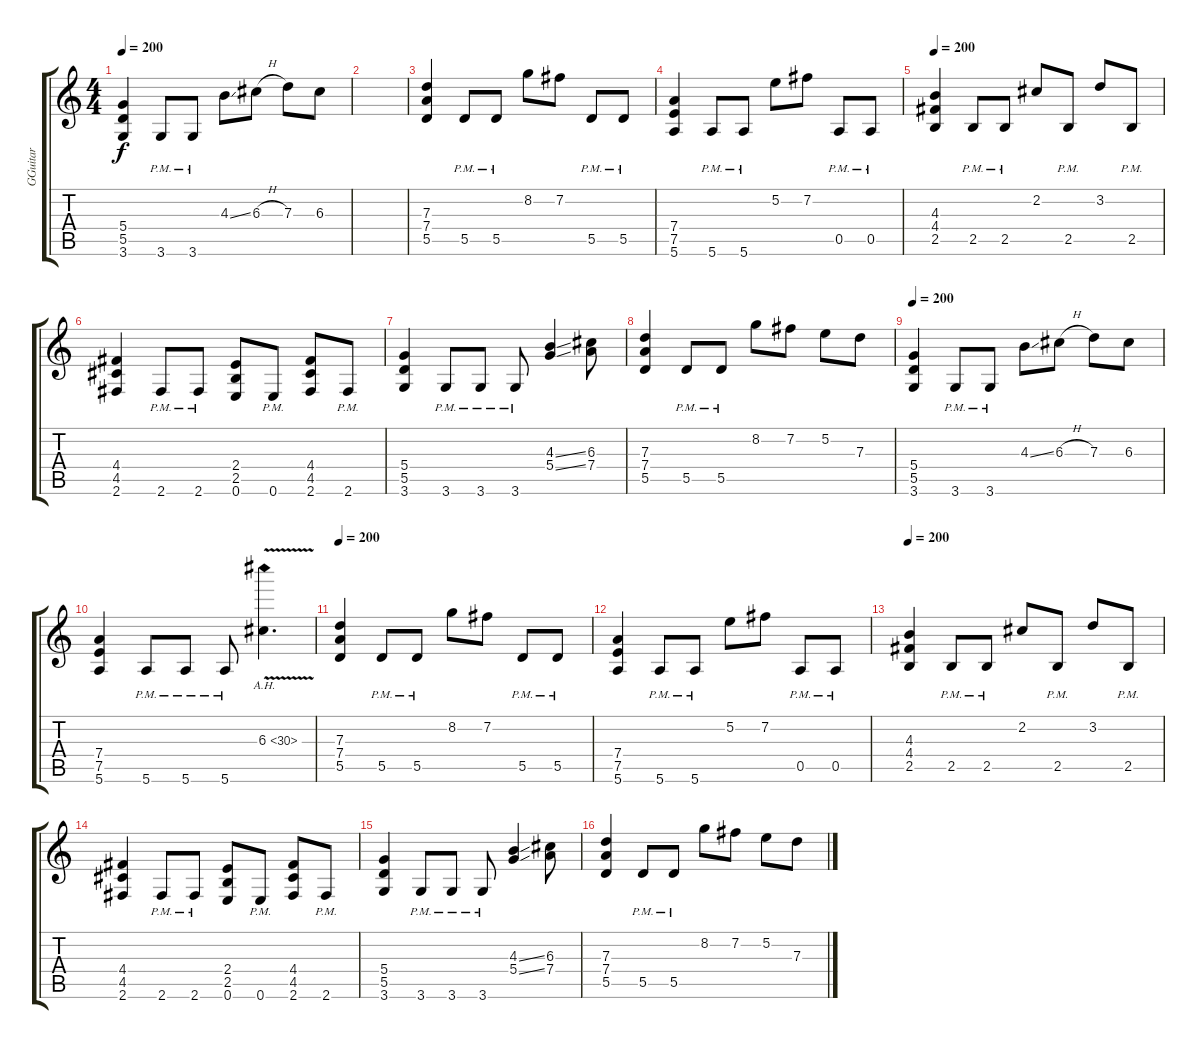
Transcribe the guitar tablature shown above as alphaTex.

\track ("GGuitar" "GGuitar") {instrument distortionguitar}
\staff {score tabs}
\tuning (E4 B3 G3 D3 A2 E2) {hide}
\ts (4 4)
\tempo 200
\clef g2
\ks c
(5.4 5.5 3.6).4{dy f} 3.6{pm}.8 3.6{pm}.8 4.3{ss}.8 6.3{h}.8 7.3.8 6.3.8 |
|
(7.3 7.4 5.5).4 5.5{pm}.8 5.5{pm}.8 8.2.8 7.2.8 5.5{pm}.8 5.5{pm}.8 |
(7.4 7.5 5.6).4 5.6{pm}.8 5.6{pm}.8 5.2.8 7.2.8 0.5{pm}.8 0.5{pm}.8 |
\tempo 200
(4.3 4.4 2.5).4 2.5{pm}.8 2.5{pm}.8 2.2.8 2.5{pm}.8 3.2.8 2.5{pm}.8 |
(4.4 4.5 2.6).4 2.6{pm}.8 2.6{pm}.8 (2.4 2.5 0.6).8 0.6{pm}.8 (4.4 4.5 2.6).8 2.6{pm}.8 |
(5.4 5.5 3.6).4 3.6{pm}.8 3.6{pm}.8 3.6{pm}.8 (4.3{ss} 5.4{ss}).4 (6.3 7.4).8 |
(7.3 7.4 5.5).4 5.5{pm}.8 5.5{pm}.8 8.2.8 7.2.8 5.2.8 7.3.8 |
\tempo 200
(5.4 5.5 3.6).4 3.6{pm}.8 3.6{pm}.8 4.3{ss}.8 6.3{h}.8 7.3.8 6.3.8 |
(7.4 7.5 5.6).4 5.6{pm}.8 5.6{pm}.8 5.6{pm}.8 6.3{ah 24 v}.4{d} |
\tempo 200
(7.3 7.4 5.5).4 5.5{pm}.8 5.5{pm}.8 8.2.8 7.2.8 5.5{pm}.8 5.5{pm}.8 |
(7.4 7.5 5.6).4 5.6{pm}.8 5.6{pm}.8 5.2.8 7.2.8 0.5{pm}.8 0.5{pm}.8 |
\tempo 200
(4.3 4.4 2.5).4 2.5{pm}.8 2.5{pm}.8 2.2.8 2.5{pm}.8 3.2.8 2.5{pm}.8 |
(4.4 4.5 2.6).4 2.6{pm}.8 2.6{pm}.8 (2.4 2.5 0.6).8 0.6{pm}.8 (4.4 4.5 2.6).8 2.6{pm}.8 |
(5.4 5.5 3.6).4 3.6{pm}.8 3.6{pm}.8 3.6{pm}.8 (4.3{ss} 5.4{ss}).4 (6.3 7.4).8 |
(7.3 7.4 5.5).4 5.5{pm}.8 5.5{pm}.8 8.2.8 7.2.8 5.2.8 7.3.8
